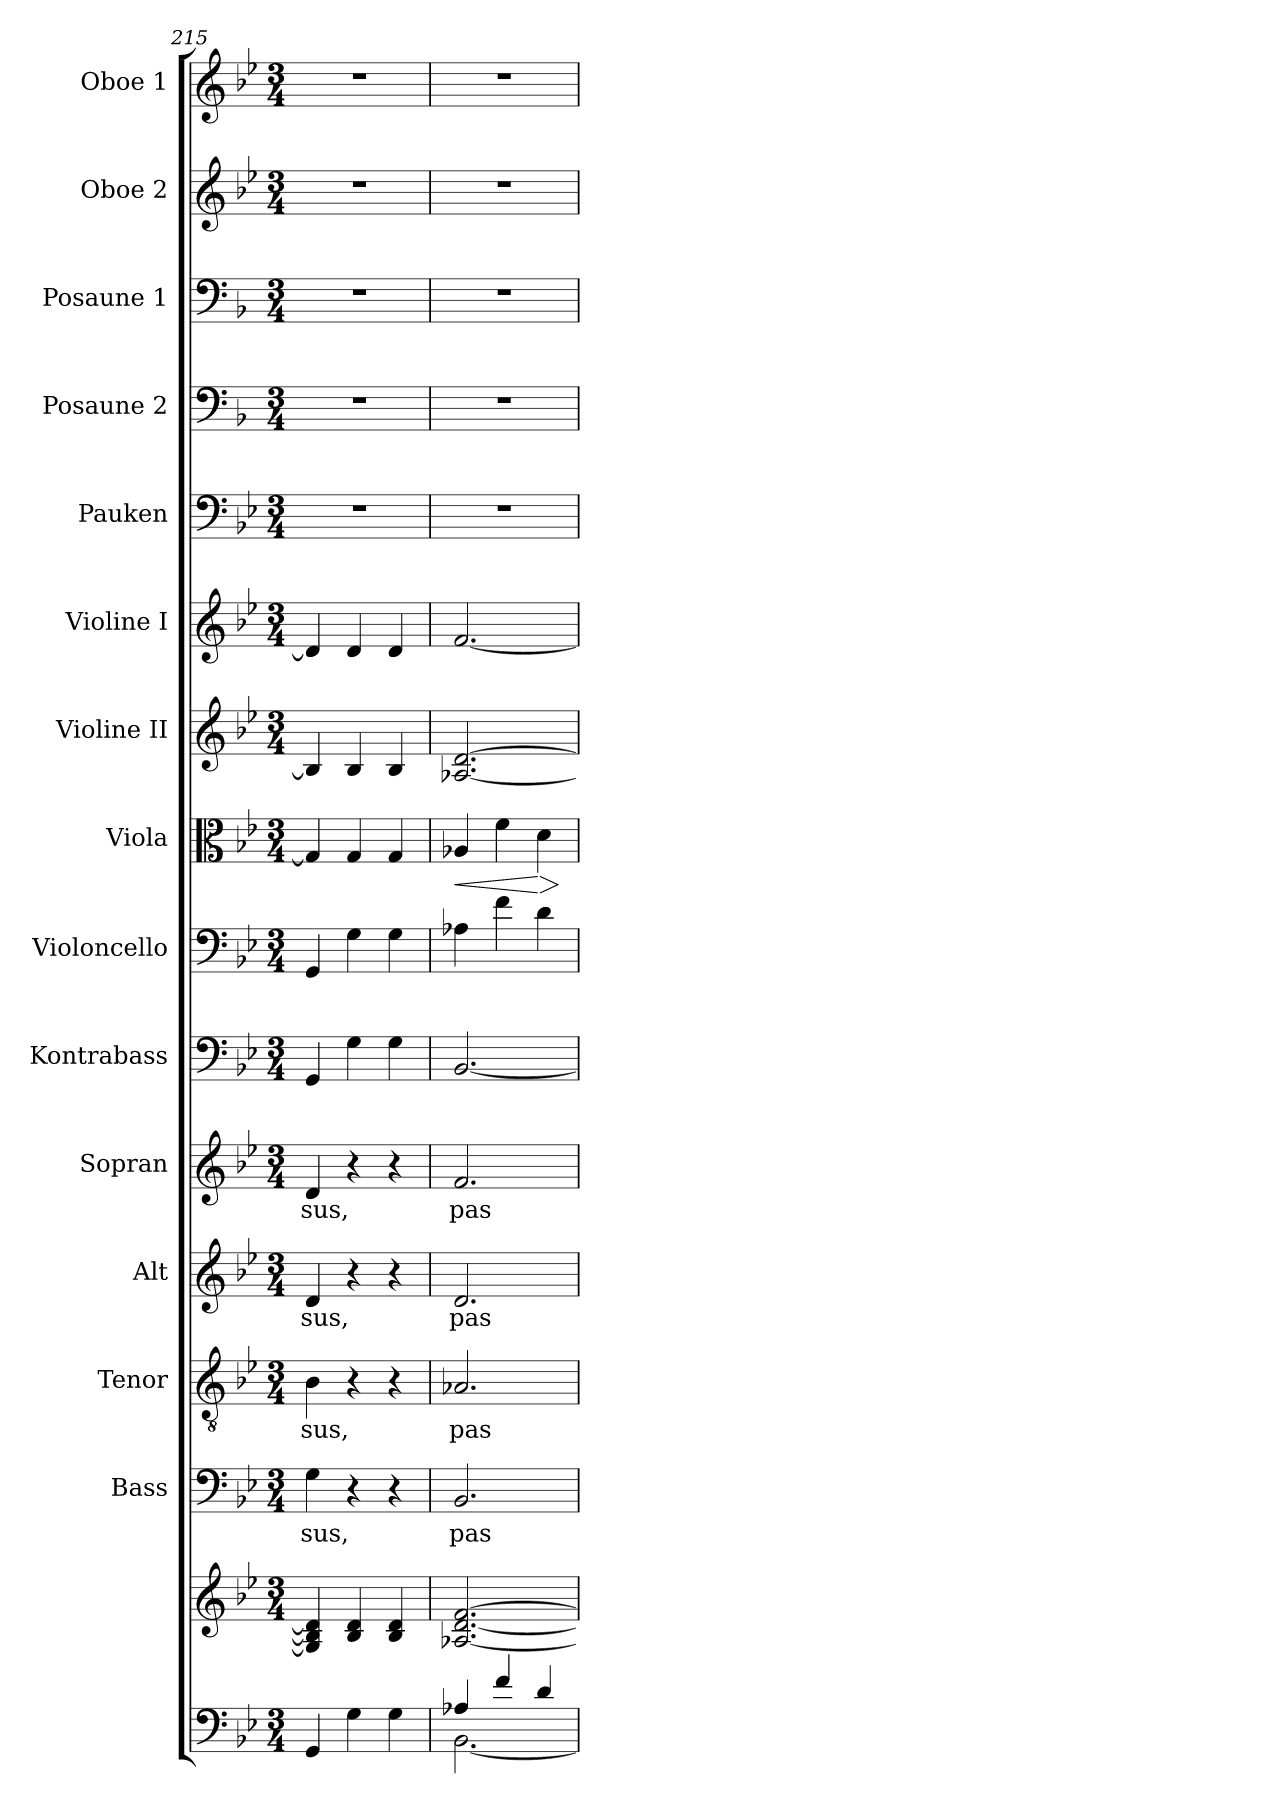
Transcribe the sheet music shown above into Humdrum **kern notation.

**kern	**kern	**kern	**text	**kern	**text	**kern	**text	**kern	**text	**kern	**kern	**kern	**dynam	**kern	**kern	**kern	**kern	**kern	**kern	**kern
*part15	*part15	*part14	*part14	*part13	*part13	*part12	*part12	*part11	*part11	*part10	*part9	*part8	*part8	*part7	*part6	*part5	*part4	*part3	*part2	*part1
*staff16	*staff15	*staff14	*staff14	*staff13	*staff13	*staff12	*staff12	*staff11	*staff11	*staff10	*staff9	*staff8	*staff8	*staff7	*staff6	*staff5	*staff4	*staff3	*staff2	*staff1
*	*	*I"Bass	*	*I"Tenor	*	*I"Alt	*	*I"Sopran	*	*I"Kontrabass	*I"Violoncello	*I"Viola	*	*I"Violine II	*I"Violine I	*I"Pauken	*I"Posaune 2	*I"Posaune 1	*I"Oboe 2	*I"Oboe 1
*	*	*I'B.	*	*I'T.	*	*I'A.	*	*I'S.	*	*I'Kb.	*I'Vc.	*I'Vla.	*	*I'Vl. II	*I'Vl. I	*I'Pk.	*I'Pos. 2	*I'Pos. 1	*I'Ob. 2	*I'Ob. 1
*clefF4	*clefG2	*clefF4	*	*clefGv2	*	*clefG2	*	*clefG2	*	*clefF4	*clefF4	*clefC3	*	*clefG2	*clefG2	*clefF4	*clefF4	*clefF4	*clefG2	*clefG2
*	*	*	*	*	*	*	*	*	*	*ITrd7c12	*	*	*	*	*	*	*ITrd4c7	*ITrd4c7	*	*
*k[b-e-]	*k[b-e-]	*k[b-e-]	*	*k[b-e-]	*	*k[b-e-]	*	*k[b-e-]	*	*k[b-e-]	*k[b-e-]	*k[b-e-]	*	*k[b-e-]	*k[b-e-]	*k[b-e-]	*k[b-e-]	*k[b-e-]	*k[b-e-]	*k[b-e-]
*B-:	*B-:	*B-:	*	*B-:	*	*B-:	*	*B-:	*	*B-:	*B-:	*B-:	*	*B-:	*B-:	*B-:	*B-:	*B-:	*B-:	*B-:
*M3/4	*M3/4	*M3/4	*	*M3/4	*	*M3/4	*	*M3/4	*	*M3/4	*M3/4	*M3/4	*	*M3/4	*M3/4	*M3/4	*M3/4	*M3/4	*M3/4	*M3/4
=215	=215	=215	=215	=215	=215	=215	=215	=215	=215	=215	=215	=215	=215	=215	=215	=215	=215	=215	=215	=215
!	!	!	!LO:LY:b	!	!LO:LY:b	!	!LO:LY:b	!	!LO:LY:b	!	!	!	!	!	!	!	!	!	!	!
4GG/	4G/] 4B-/] 4d/]	4G\	-sus,	4B-\	-sus,	4d/	-sus,	4d/	-sus,	4GGG/	4GG/	4G/]	.	4B-/]	4d/]	2.r	2.r	2.r	2.r	2.r
4G\	4B-/ 4d/	4r	.	4r	.	4r	.	4r	.	4GG\	4G\	4G/	.	4B-/	4d/	.	.	.	.	.
4G\	4B-/ 4d/	4r	.	4r	.	4r	.	4r	.	4GG\	4G\	4G/	.	4B-/	4d/	.	.	.	.	.
=216	=216	=216	=216	=216	=216	=216	=216	=216	=216	=216	=216	=216	=216	=216	=216	=216	=216	=216	=216	=216
*^	*	*	*	*	*	*	*	*	*	*	*	*	*	*	*	*	*	*	*	*
!	!	!	!	!LO:LY:b	!	!LO:LY:b	!	!LO:LY:b	!	!LO:LY:b	!	!	!	!LO:HP:b	!	!	!	!	!	!	!
4A-X/	[<2.BB-\	[2.A-X/ [2.d/ [2.f/	2.BB-/	pas-	2.A-X/	pas-	2.d/	pas-	2.f/	pas-	[2.BBB-/	4A-X\	4A-X/	<	[2.A-X/ [2.d/	[2.f/	2.r	2.r	2.r	2.r	2.r
4f/	.	.	.	.	.	.	.	.	.	.	.	4f\	4f\	.	.	.	.	.	.	.	.
!	!	!	!	!	!	!	!	!	!	!	!	!	!	!LO:HP:n=1:b	!	!	!	!	!	!	!
4d/	.	.	.	.	.	.	.	.	.	.	.	4d\	4d\	[ >	.	.	.	.	.	.	.
*v	*v	*	*	*	*	*	*	*	*	*	*	*	*	*	*	*	*	*	*	*	*
.	.	.	.	.	.	.	.	.	.	.	.	.	]	.	.	.	.	.	.	.
=	=	=	=	=	=	=	=	=	=	=	=	=	=	=	=	=	=	=	=	=
*-	*-	*-	*-	*-	*-	*-	*-	*-	*-	*-	*-	*-	*-	*-	*-	*-	*-	*-	*-	*-
